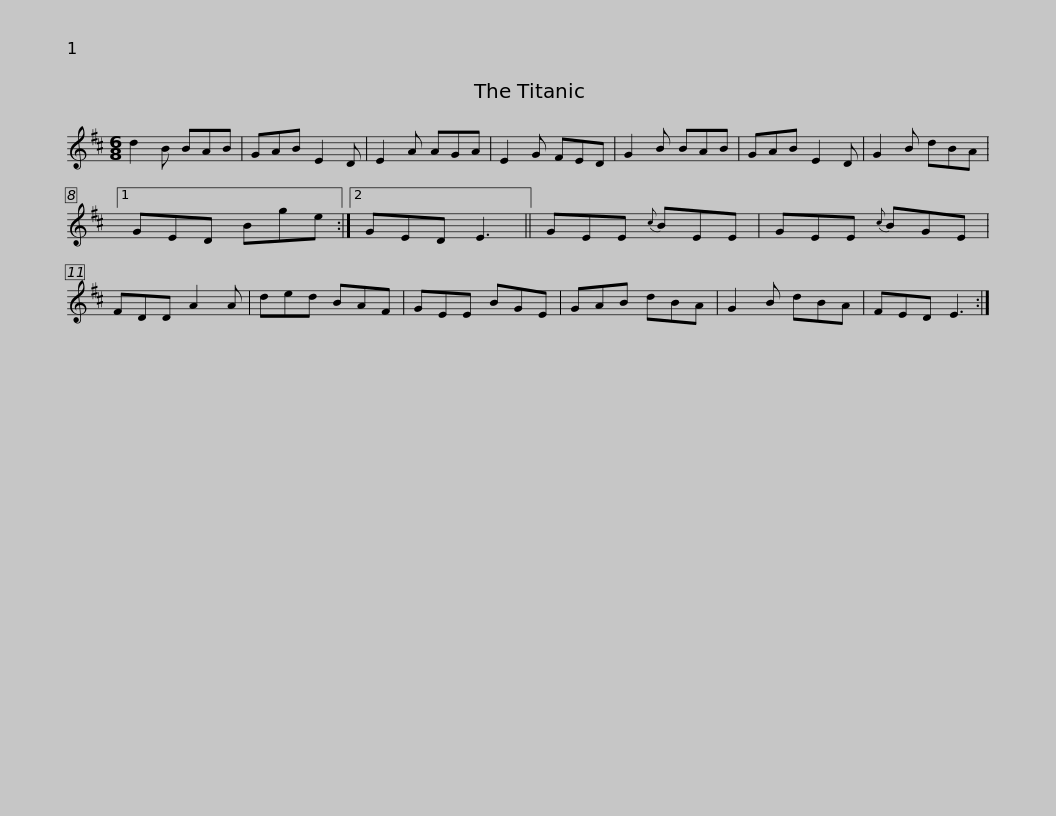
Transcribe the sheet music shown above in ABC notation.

X:1
L:1/8
M:6/8
I:linebreak $
K:D
V:1 treble
V:1
 d2 B BAB | GAB E2 D | E2 A AGA | E2 G FED | G2 B BAB | %5
 GAB E2 D | G2 B dBA |1 GED Bge :|2$ GED E3 || GEE{c} BEE | %10
 GEE{c} BGE | FDD A2 A | ded BAF | GEE BGE | GAB dBA |$ %15
 G2 B dBA | FED E3 :| %17
